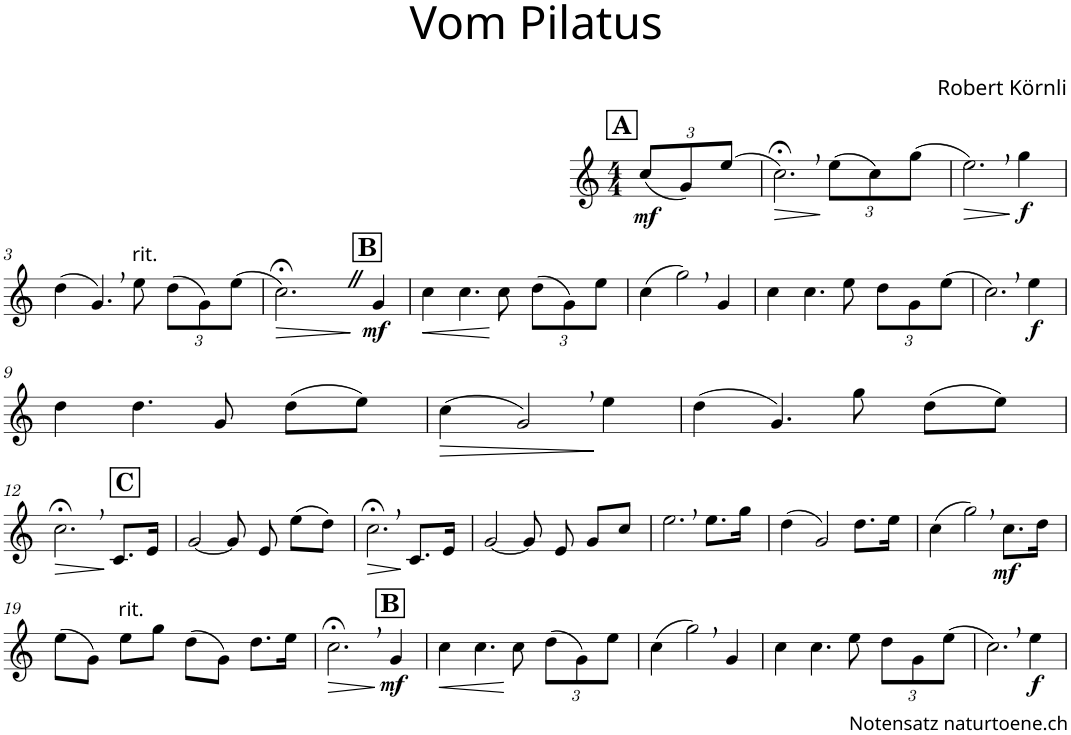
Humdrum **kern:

**kern	**dynam
*part1	*part1
*staff1	*staff1
*I"Alphorn	*
*I'Alphn.	*
*clefG2	*
*Trd4c6	*
*k[]	*
*M4/4	*
*Xbrackettup	*
!!LO:REH:place=s1:a:B:cj:fs=14:t=A
=	=
!	!LO:DY:b
(12cc/L	mf
12g/)	.
(12ee/J	.
=1	=1
!	!LO:HP:b
2.cc;<,\)	>
(12ee\L	]
12cc\)	.
(12gg\J	.
=2	=2
!	!LO:HP:b
2.ee,\)	>
!	!LO:DY:n=1:b
4gg\	] f
!!LO:LB:g=z
=3	=3
(4dd\	.
4.g,/)	.
!LO:TX:a:t=rit.	!
8ee\	.
(12dd\L	.
12g\)	.
(12ee\J	.
!!LO:REH:place=s1:a:B:cj:fs=14:t=B:qo=3
=4	=4
!	!LO:HP:b
2.cc;<\)	>
!	!LO:DY:n=1:b
4g/	] mf
=5	=5
!	!LO:HP:b
4cc\	<
4.cc\	.
8cc\	[
(12dd\L	.
12g\)	.
12ee\J	.
=6	=6
(4cc\	.
2gg,\)	.
4g/	.
=7	=7
4cc\	.
4.cc\	.
8ee\	.
12dd\L	.
12g\	.
(12ee\J	.
=8	=8
2.cc,\)	.
!	!LO:DY:b
4ee\	f
!!LO:LB:g=z
=9	=9
4dd\	.
4.dd\	.
8g/	.
(8dd\L	.
8ee\J)	.
=10	=10
!	!LO:HP:b
(4cc\	>
2g,/)	.
4ee\	]
=11	=11
(4dd\	.
4.g/)	.
8gg\	.
(8dd\L	.
8ee\J)	.
!!LO:LB:g=z
!!LO:REH:place=s1:a:B:cj:fs=14:t=C:qo=3
=12	=12
!	!LO:HP:b
2.cc;<,\	>
8.c/L	]
16e/Jk	.
=13	=13
[2g/	.
8g/]	.
8e/	.
(8ee\L	.
8dd\J)	.
=14	=14
!	!LO:HP:b
2.cc;<,\	>
8.c/L	]
16e/Jk	.
=15	=15
[2g/	.
8g/]	.
8e/	.
8g/L	.
8cc/J	.
=16	=16
2.ee,\	.
8.ee\L	.
16gg\Jk	.
=17	=17
(4dd\	.
2g/)	.
8.dd\L	.
16ee\Jk	.
=18	=18
(4cc\	.
2gg,\)	.
!	!LO:DY:b
8.cc\L	mf
16dd\Jk	.
!!LO:LB:g=z
=19	=19
(8ee\L	.
8g\J)	.
!LO:TX:a:t=rit.	!
8ee\L	.
8gg\J	.
(8dd\L	.
8g\J)	.
8.dd\L	.
16ee\Jk	.
!!LO:REH:place=s1:a:B:cj:fs=14:t=B:qo=3
=20	=20
!	!LO:HP:b
2.cc;<,\	>
!	!LO:DY:n=1:b
4g/	] mf
=21	=21
!	!LO:HP:b
4cc\	<
4.cc\	.
8cc\	[
(12dd\L	.
12g\)	.
12ee\J	.
=22	=22
(4cc\	.
2gg,\)	.
4g/	.
=23	=23
4cc\	.
4.cc\	.
8ee\	.
12dd\L	.
12g\	.
(12ee\J	.
=24	=24
2.cc,\)	.
!	!LO:DY:b
4ee\	f
=	=
*-	*-
